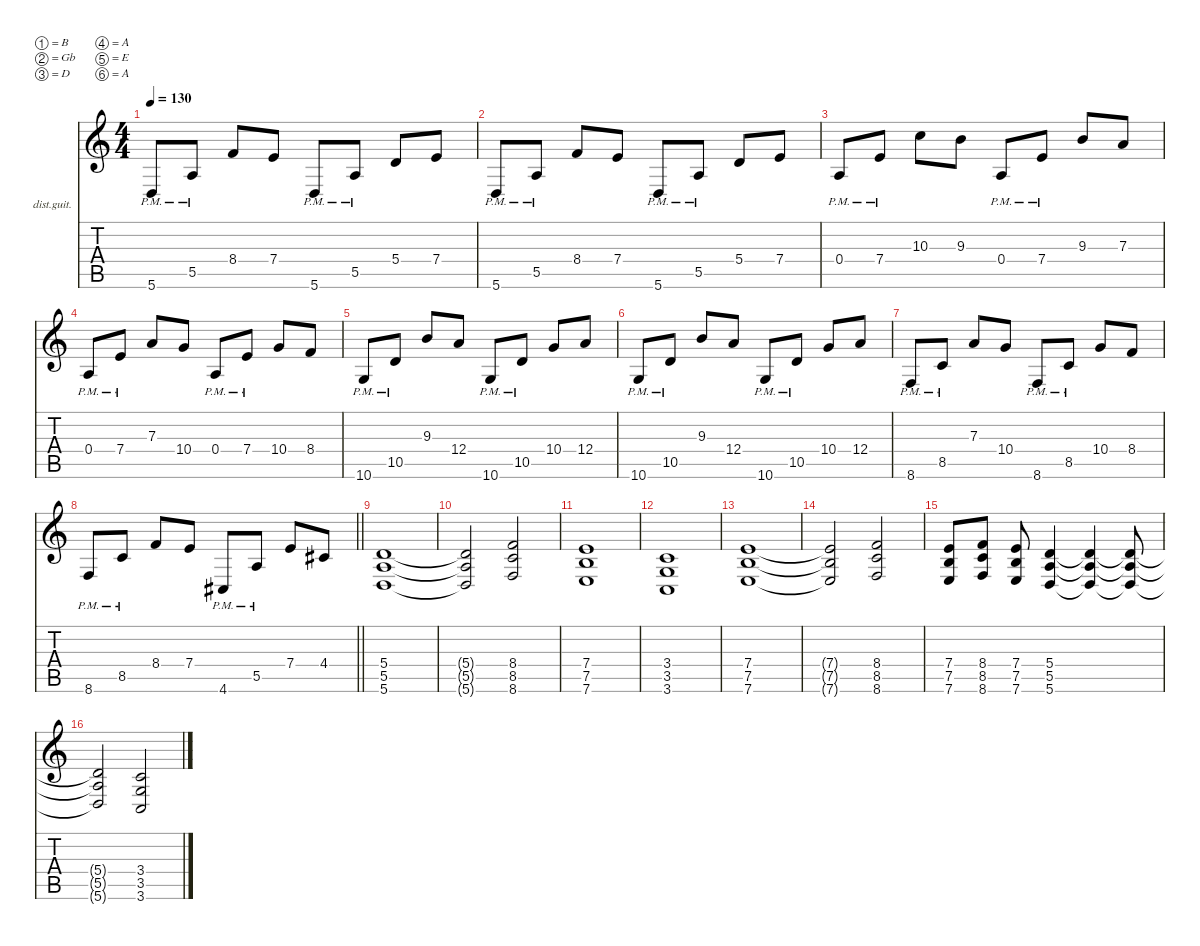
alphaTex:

\defaultSystemsLayout 4
\hideDynamics
\bracketExtendMode nobrackets
\firstSystemTrackNameOrientation horizontal
\otherSystemsTrackNameOrientation horizontal
\track ("Rhythm" "dist.guit.") {instrument distortionguitar}
\staff {score tabs}
\tuning (B3 Gb3 D3 A2 E2 A1)
\ts (4 4)
\tempo 130
\clef g2
\ks c
5.6{pm}.8{dy f beam Up} 5.5{pm}.8{beam Up} 8.4.8{beam Up} 7.4.8{beam Up} 5.6{pm}.8{beam Up} 5.5{pm}.8{beam Up} 5.4.8{beam Up} 7.4.8{beam Up} |
5.6{pm}.8{beam Up} 5.5{pm}.8{beam Up} 8.4.8{beam Up} 7.4.8{beam Up} 5.6{pm}.8{beam Up} 5.5{pm}.8{beam Up} 5.4.8{beam Up} 7.4.8{beam Up} |
0.4{pm}.8{beam Up} 7.4{pm}.8{beam Up} 10.3.8{beam Down} 9.3.8{beam Down} 0.4{pm}.8{beam Up} 7.4{pm}.8{beam Up} 9.3.8{beam Up} 7.3.8{beam Up} |
0.4{pm}.8{beam Up} 7.4{pm}.8{beam Up} 7.3.8{beam Up} 10.4.8{beam Up} 0.4{pm}.8{beam Up} 7.4{pm}.8{beam Up} 10.4.8{beam Up} 8.4.8{beam Up} |
10.6{pm}.8{beam Up} 10.5{pm}.8{beam Up} 9.3.8{beam Up} 12.4.8{beam Up} 10.6{pm}.8{beam Up} 10.5{pm}.8{beam Up} 10.4.8{beam Up} 12.4.8{beam Up} |
10.6{pm}.8{beam Up} 10.5{pm}.8{beam Up} 9.3.8{beam Up} 12.4.8{beam Up} 10.6{pm}.8{beam Up} 10.5{pm}.8{beam Up} 10.4.8{beam Up} 12.4.8{beam Up} |
8.6{pm}.8{beam Up} 8.5{pm}.8{beam Up} 7.3.8{beam Up} 10.4.8{beam Up} 8.6{pm}.8{beam Up} 8.5{pm}.8{beam Up} 10.4.8{beam Up} 8.4.8{beam Up} |
\barLineRight lightlight
8.6{pm}.8{beam Up} 8.5{pm}.8{beam Up} 8.4.8{beam Up} 7.4.8{beam Up} 4.6{pm acc #}.8{beam Up} 5.5{pm}.8{beam Up} 7.4.8{beam Up} 4.4{acc #}.8{beam Up} |
\section ("" "")
(5.4 5.5 5.6).1{beam Up} |
(5.4{t} 5.5{t} 5.6{t}).2{beam Up} (8.4 8.5 8.6).2{beam Up} |
(7.4 7.5 7.6).1{beam Up} |
(3.4 3.5 3.6).1{beam Up} |
(7.4 7.5 7.6).1{beam Up} |
(7.4{t} 7.5{t} 7.6{t}).2{beam Up} (8.4 8.5 8.6).2{beam Up} |
(7.4 7.5 7.6).8{beam Up} (8.4 8.5 8.6).8{beam Up} (7.4 7.5 7.6).8{beam Up} (5.4 5.5 5.6).4{beam Up} (5.4{t} 5.5{t} 5.6{t}).4{beam Up} (5.4{t} 5.5{t} 5.6{t}).8{beam Up} |
(5.4{t} 5.5{t} 5.6{t}).2{beam Up} (3.4 3.5 3.6).2{beam Up}
